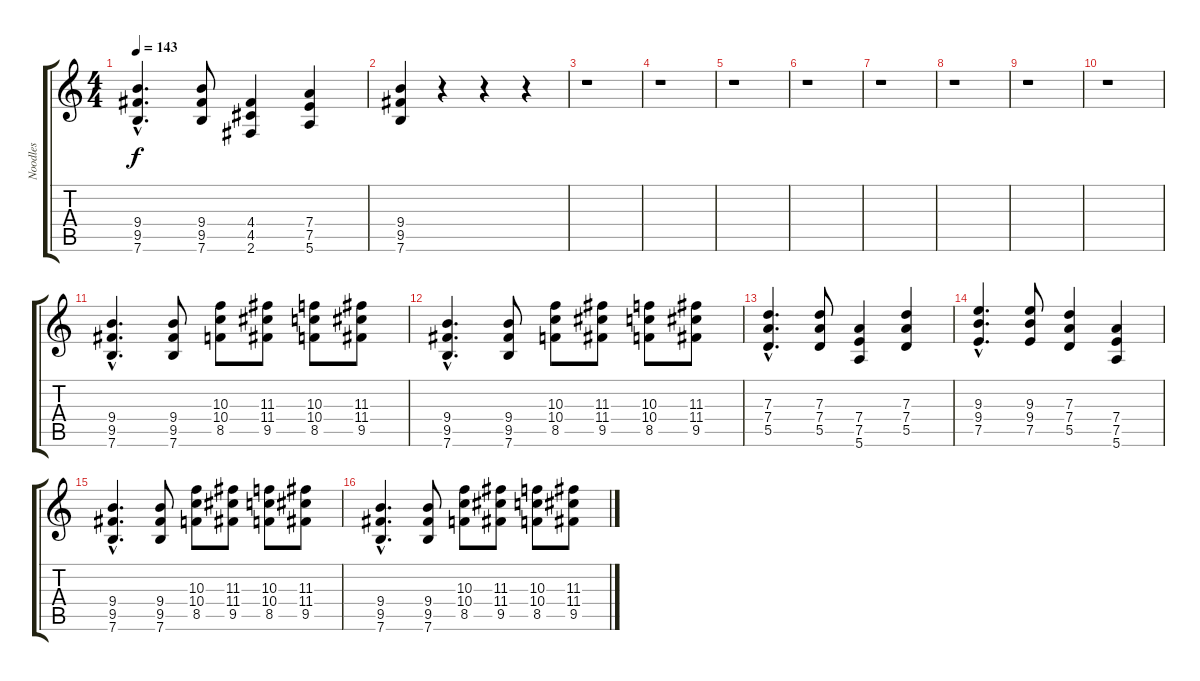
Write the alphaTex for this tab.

\track ("Noodles" "Noodles") {instrument distortionguitar}
\staff {score tabs}
\tuning (E4 B3 G3 D3 A2 E2) {hide}
\ts (4 4)
\tempo 143
\clef g2
\ks c
(9.4{hac} 9.5{hac} 7.6{hac}).4{d dy f} (9.4 9.5 7.6).8 (4.4 4.5 2.6).4 (7.4 7.5 5.6).4 |
(9.4 9.5 7.6).4 r.4 r.4 r.4 |
r.1 |
r.1 |
r.1 |
r.1 |
r.1 |
r.1 |
r.1 |
r.1 |
(9.4{hac} 9.5{hac} 7.6{hac}).4{d} (9.4 9.5 7.6).8 (10.3 10.4 8.5).8 (11.3 11.4 9.5).8 (10.3 10.4 8.5).8 (11.3 11.4 9.5).8 |
(9.4{hac} 9.5{hac} 7.6{hac}).4{d} (9.4 9.5 7.6).8 (10.3 10.4 8.5).8 (11.3 11.4 9.5).8 (10.3 10.4 8.5).8 (11.3 11.4 9.5).8 |
(7.3{hac} 7.4{hac} 5.5{hac}).4{d} (7.3 7.4 5.5).8 (7.4 7.5 5.6).4 (7.3 7.4 5.5).4 |
(9.3{hac} 9.4{hac} 7.5{hac}).4{d} (9.3 9.4 7.5).8 (7.3 7.4 5.5).4 (7.4 7.5 5.6).4 |
(9.4{hac} 9.5{hac} 7.6{hac}).4{d} (9.4 9.5 7.6).8 (10.3 10.4 8.5).8 (11.3 11.4 9.5).8 (10.3 10.4 8.5).8 (11.3 11.4 9.5).8 |
(9.4{hac} 9.5{hac} 7.6{hac}).4{d} (9.4 9.5 7.6).8 (10.3 10.4 8.5).8 (11.3 11.4 9.5).8 (10.3 10.4 8.5).8 (11.3 11.4 9.5).8
